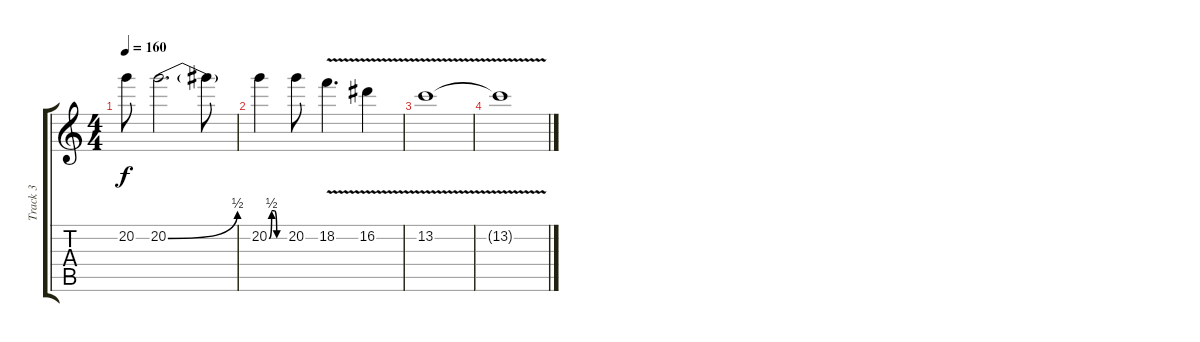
\track ("Track 3" "Track 3") {instrument overdrivenguitar}
\staff {score tabs}
\tuning (E4 B3 G3 D3 A2 E2) {hide}
\ts (4 4)
\tempo 160
\clef g2
\ks c
20.2.8{dy f} 20.2{be (bend 0 0 60 2)}.2{d} 20.2{t}.8 |
20.2{be (custom 0 0 10 2 20 2 30 0 60 0)}.4 20.2.8 18.2{v}.4{d} 16.2{v}.4 |
13.2{v}.1 |
13.2{t}.1
